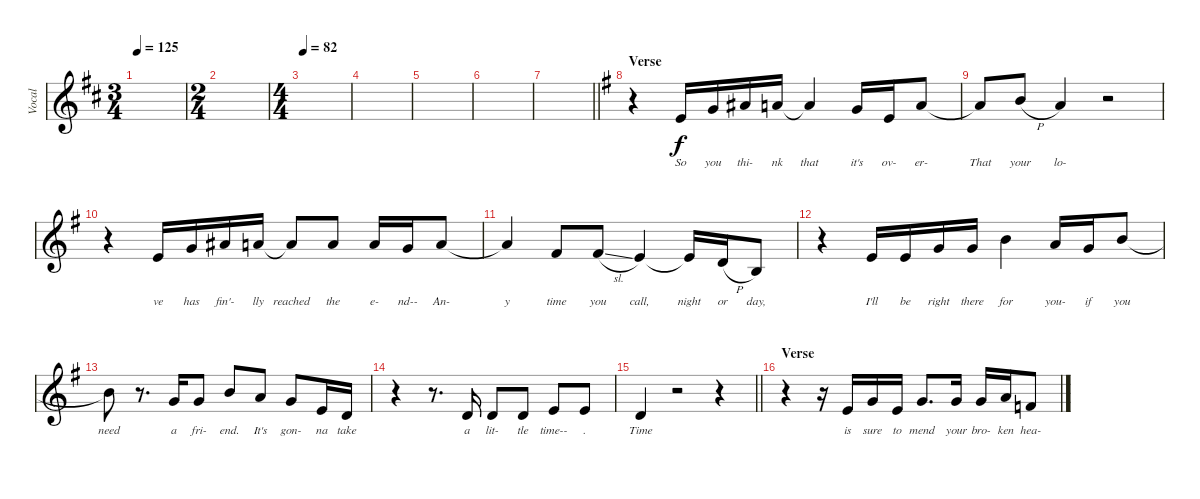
\track ("Vocal" "Vocal") {instrument lead2sawtooth}
\staff {score}
\tuning (E4 B3 G3 D3 A2 E2) {hide}
\ts (3 4)
\tempo 125
\clef g2
\ks d
|
\ts (2 4)
|
\ts (4 4)
\tempo 82
|
|
|
|
\barLineRight lightlight
|
\section ("" "Verse")
\ks eminor
r.4 0.1.16{lyrics (0 "So") lyrics (1 "") lyrics (2 "") lyrics (3 "") lyrics (4 "")} 3.1.16{lyrics (0 "you") lyrics (1 "") lyrics (2 "") lyrics (3 "") lyrics (4 "")} 6.1.16{lyrics (0 "thi-") lyrics (1 "") lyrics (2 "") lyrics (3 "") lyrics (4 "")} 5.1.16{lyrics (0 "nk") lyrics (1 "") lyrics (2 "") lyrics (3 "") lyrics (4 "")} 5.1{t}.4{lyrics (0 "that") lyrics (1 "") lyrics (2 "") lyrics (3 "") lyrics (4 "")} 3.1.16{lyrics (0 "it's") lyrics (1 "") lyrics (2 "") lyrics (3 "") lyrics (4 "")} 0.1.16{lyrics (0 "ov-") lyrics (1 "") lyrics (2 "") lyrics (3 "") lyrics (4 "")} 5.1.8{lyrics (0 "er-") lyrics (1 "") lyrics (2 "") lyrics (3 "") lyrics (4 "")} |
5.1{t}.8{lyrics (0 "That") lyrics (1 "") lyrics (2 "") lyrics (3 "") lyrics (4 "")} 7.1{h}.8{lyrics (0 "your") lyrics (1 "") lyrics (2 "") lyrics (3 "") lyrics (4 "")} 5.1.4{lyrics (0 "lo-") lyrics (1 "") lyrics (2 "") lyrics (3 "") lyrics (4 "")} r.2 |
r.4 0.1.16{lyrics (0 "ve") lyrics (1 "") lyrics (2 "") lyrics (3 "") lyrics (4 "")} 3.1.16{lyrics (0 "has") lyrics (1 "") lyrics (2 "") lyrics (3 "") lyrics (4 "")} 6.1.16{lyrics (0 "fin'-") lyrics (1 "") lyrics (2 "") lyrics (3 "") lyrics (4 "")} 5.1.16{lyrics (0 "lly") lyrics (1 "") lyrics (2 "") lyrics (3 "") lyrics (4 "")} 5.1{t}.8{lyrics (0 "reached") lyrics (1 "") lyrics (2 "") lyrics (3 "") lyrics (4 "")} 5.1.8{lyrics (0 "the") lyrics (1 "") lyrics (2 "") lyrics (3 "") lyrics (4 "")} 10.2.16{lyrics (0 "e-") lyrics (1 "") lyrics (2 "") lyrics (3 "") lyrics (4 "")} 3.1.16{lyrics (0 "nd--") lyrics (1 "") lyrics (2 "") lyrics (3 "") lyrics (4 "")} 5.1.8{lyrics (0 "An-") lyrics (1 "") lyrics (2 "") lyrics (3 "") lyrics (4 "")} |
5.1{t}.4{lyrics (0 "y") lyrics (1 "") lyrics (2 "") lyrics (3 "") lyrics (4 "")} 2.1.8{lyrics (0 "time") lyrics (1 "") lyrics (2 "") lyrics (3 "") lyrics (4 "")} 2.1{sl}.8{lyrics (0 "you") lyrics (1 "") lyrics (2 "") lyrics (3 "") lyrics (4 "")} 0.1.4{lyrics (0 "call,") lyrics (1 "") lyrics (2 "") lyrics (3 "") lyrics (4 "")} 0.1{t}.16{lyrics (0 "night") lyrics (1 "") lyrics (2 "") lyrics (3 "") lyrics (4 "")} 3.2{h}.16{lyrics (0 "or") lyrics (1 "") lyrics (2 "") lyrics (3 "") lyrics (4 "")} 0.2.8{lyrics (0 "day,") lyrics (1 "") lyrics (2 "") lyrics (3 "") lyrics (4 "")} |
r.4 0.1.16{lyrics (0 "I'll") lyrics (1 "") lyrics (2 "") lyrics (3 "") lyrics (4 "")} 0.1.16{lyrics (0 "be") lyrics (1 "") lyrics (2 "") lyrics (3 "") lyrics (4 "")} 3.1.16{lyrics (0 "right") lyrics (1 "") lyrics (2 "") lyrics (3 "") lyrics (4 "")} 3.1.16{lyrics (0 "there") lyrics (1 "") lyrics (2 "") lyrics (3 "") lyrics (4 "")} 7.1.4{lyrics (0 "for") lyrics (1 "") lyrics (2 "") lyrics (3 "") lyrics (4 "")} 5.1.16{lyrics (0 "you-") lyrics (1 "") lyrics (2 "") lyrics (3 "") lyrics (4 "")} 3.1.16{lyrics (0 "if") lyrics (1 "") lyrics (2 "") lyrics (3 "") lyrics (4 "")} 7.1.8{lyrics (0 "you") lyrics (1 "") lyrics (2 "") lyrics (3 "") lyrics (4 "")} |
7.1{t}.8{lyrics (0 "need") lyrics (1 "") lyrics (2 "") lyrics (3 "") lyrics (4 "")} r.8{d} 3.1.16{lyrics (0 "a") lyrics (1 "") lyrics (2 "") lyrics (3 "") lyrics (4 "")} 3.1.8{lyrics (0 "fri-") lyrics (1 "") lyrics (2 "") lyrics (3 "") lyrics (4 "")} 7.1.8{lyrics (0 "end.") lyrics (1 "") lyrics (2 "") lyrics (3 "") lyrics (4 "")} 5.1.8{lyrics (0 "It's") lyrics (1 "") lyrics (2 "") lyrics (3 "") lyrics (4 "")} 3.1.8{lyrics (0 "gon-") lyrics (1 "") lyrics (2 "") lyrics (3 "") lyrics (4 "")} 0.1.16{lyrics (0 "na") lyrics (1 "") lyrics (2 "") lyrics (3 "") lyrics (4 "")} 3.2.16{lyrics (0 "take") lyrics (1 "") lyrics (2 "") lyrics (3 "") lyrics (4 "")} |
r.4 r.8{d} 3.2.16{lyrics (0 "a") lyrics (1 "") lyrics (2 "") lyrics (3 "") lyrics (4 "")} 3.2.8{lyrics (0 "lit-") lyrics (1 "") lyrics (2 "") lyrics (3 "") lyrics (4 "")} 3.2.8{lyrics (0 "tle") lyrics (1 "") lyrics (2 "") lyrics (3 "") lyrics (4 "")} 0.1.8{lyrics (0 "time--") lyrics (1 "") lyrics (2 "") lyrics (3 "") lyrics (4 "")} 0.1.8{lyrics (0 ".") lyrics (1 "") lyrics (2 "") lyrics (3 "") lyrics (4 "")} |
\barLineRight lightlight
3.2.4{lyrics (0 "Time") lyrics (1 "") lyrics (2 "") lyrics (3 "") lyrics (4 "")} r.2 r.4 |
\section ("" "Verse")
r.4 r.16 0.1.16{lyrics (0 "is") lyrics (1 "") lyrics (2 "") lyrics (3 "") lyrics (4 "")} 3.1.16{lyrics (0 "sure") lyrics (1 "") lyrics (2 "") lyrics (3 "") lyrics (4 "")} 0.1.16{lyrics (0 "to") lyrics (1 "") lyrics (2 "") lyrics (3 "") lyrics (4 "")} 3.1.8{d lyrics (0 "mend") lyrics (1 "") lyrics (2 "") lyrics (3 "") lyrics (4 "")} 3.1.16{lyrics (0 "your") lyrics (1 "") lyrics (2 "") lyrics (3 "") lyrics (4 "")} 3.1.16{lyrics (0 "bro-") lyrics (1 "") lyrics (2 "") lyrics (3 "") lyrics (4 "")} 5.1.16{lyrics (0 "ken") lyrics (1 "") lyrics (2 "") lyrics (3 "") lyrics (4 "")} 1.1{h}.8{lyrics (0 "hea-") lyrics (1 "") lyrics (2 "") lyrics (3 "") lyrics (4 "")}
